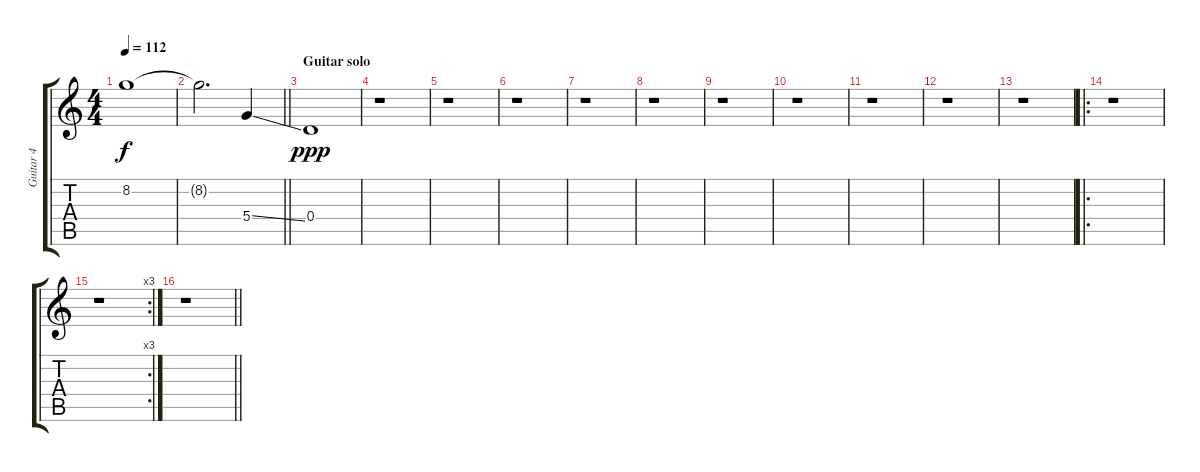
\track ("Guitar 4" "Guitar 4") {instrument distortionguitar}
\staff {score tabs}
\tuning (E4 B3 G3 D3 A2 E2) {hide}
\ts (4 4)
\tempo 112
\clef g2
\ks c
8.2{t}.1{dy f} |
\barLineRight lightlight
8.2{t}.2{d} 5.4{ss}.4 |
\section ("" "Guitar solo")
0.4.1{dy ppp} |
r.1 |
r.1 |
r.1 |
r.1 |
r.1 |
r.1 |
r.1 |
r.1 |
r.1 |
r.1 |
\ro
r.1 |
\rc 3
r.1 |
\barLineRight lightlight
r.1
